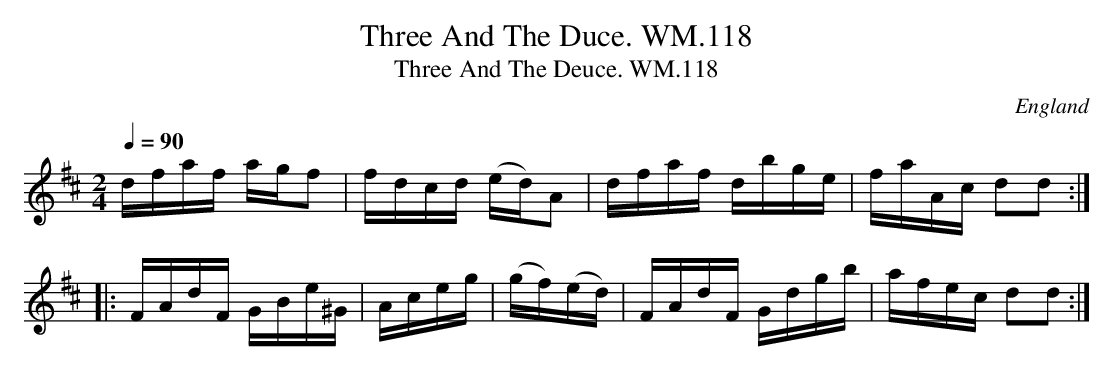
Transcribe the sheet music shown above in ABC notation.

X:1
T:Three And The Duce. WM.118
T:Three And The Deuce. WM.118
L:1/16
M:2/4
O:England
Q:1/4=90
K:D
dfaf agf2|fdcd (ed)A2|dfaf dbge|faAc d2d2:|!
|:FAdF GBe^G|Aceg|(gf)(ed)|FAdF Gdgb|afec d2d2:|
